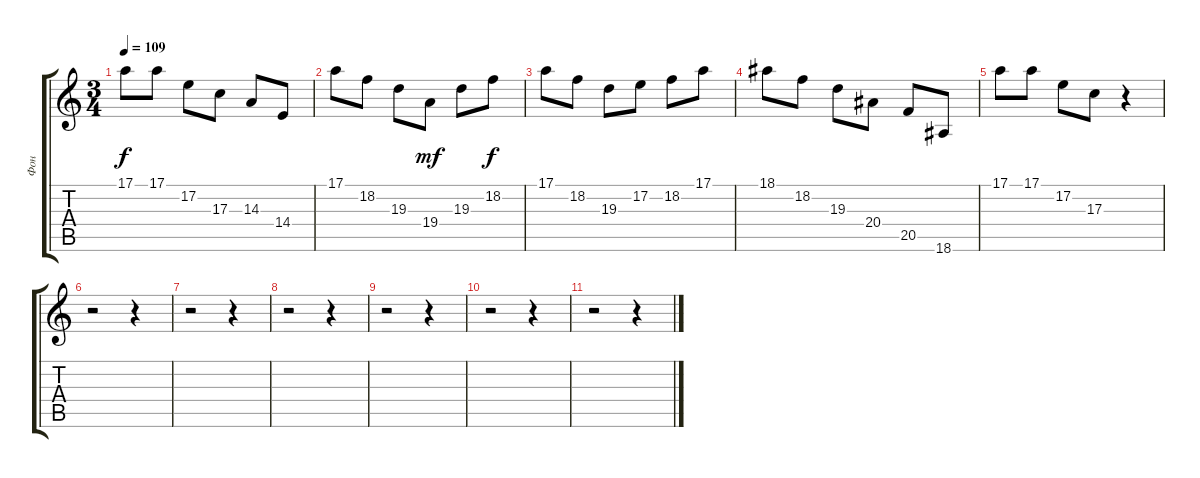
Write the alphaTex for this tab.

\track ("Фон" "Фон") {instrument pad2warm}
\staff {score tabs}
\tuning (E4 B3 G3 D3 A2 E2) {hide}
\ts (3 4)
\tempo 109
\clef g2
\ks c
17.1.8{dy f} 17.1.8 17.2.8 17.3.8 14.3.8 14.4.8 |
17.1.8 18.2.8 19.3.8 19.4.8{dy mf} 19.3.8 18.2.8{dy f} |
17.1.8 18.2.8 19.3.8 17.2.8 18.2.8 17.1.8 |
18.1.8 18.2.8 19.3.8 20.4.8 20.5.8 18.6.8 |
17.1.8 17.1.8 17.2.8 17.3.8 r.4 |
r.2 r.4 |
r.2 r.4 |
r.2 r.4 |
r.2 r.4 |
r.2 r.4 |
r.2 r.4
